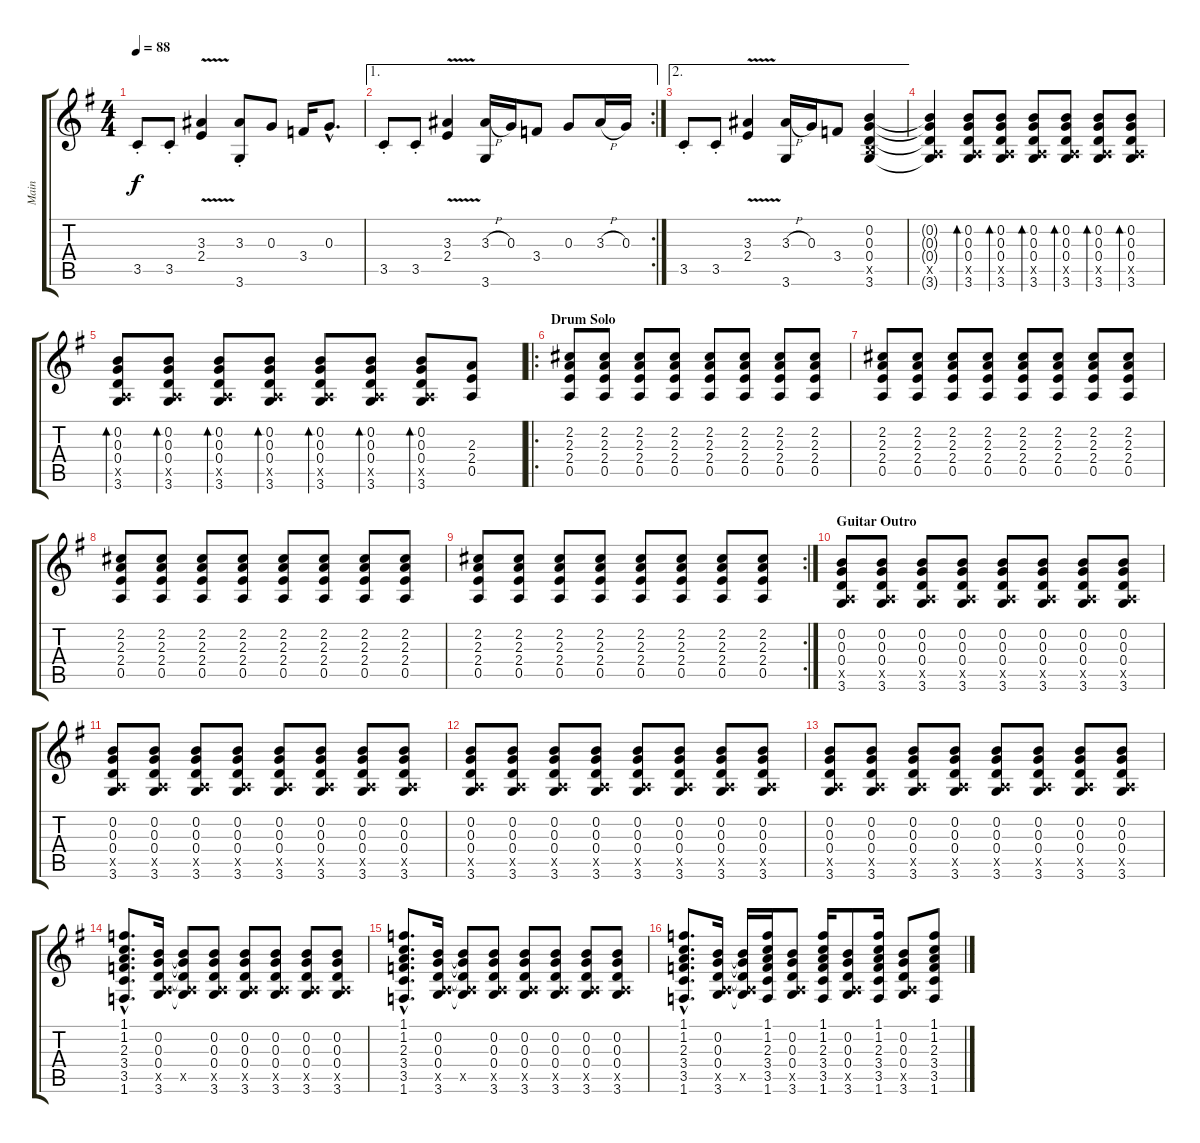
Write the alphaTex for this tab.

\track ("Main" "Main") {instrument overdrivenguitar}
\staff {score tabs}
\tuning (E4 B3 G3 D3 A2 E2) {hide}
\ts (4 4)
\tempo 88
\clef g2
\ks g
3.5{st}.8{dy f} 3.5{st}.8 (3.3{v} 2.4{v}).4 (3.3{st} 3.6{st}).8 0.3.8 3.4.16 0.3{hac}.8{d} |
\ae 1
\rc 2
3.5{st}.8 3.5{st}.8 (3.3{v} 2.4{v}).4 (3.3{h} 3.6).16 0.3.16 3.4.8 0.3.8 3.3{h}.16 0.3.16 |
\ae 2
3.5{st}.8 3.5{st}.8 (3.3{v} 2.4{v}).4 (3.3{h} 3.6).16 0.3.16 3.4.8 (0.2 0.3 0.4 2.5{x} 3.6).4 |
(0.2{t} 0.3{t} 0.4{t} 0.5{x} 3.6{t}).4 (0.2 0.3 0.4 0.5{x} 3.6).8{bd 30} (0.2 0.3 0.4 0.5{x} 3.6).8{bd 30} (0.2 0.3 0.4 0.5{x} 3.6).8{bd 30} (0.2 0.3 0.4 0.5{x} 3.6).8{bd 30} (0.2 0.3 0.4 0.5{x} 3.6).8{bd 30} (0.2 0.3 0.4 0.5{x} 3.6).8{bd 30} |
(0.2 0.3 0.4 0.5{x} 3.6).8{bd 30} (0.2 0.3 0.4 0.5{x} 3.6).8{bd 30} (0.2 0.3 0.4 0.5{x} 3.6).8{bd 30} (0.2 0.3 0.4 0.5{x} 3.6).8{bd 30} (0.2 0.3 0.4 0.5{x} 3.6).8{bd 30} (0.2 0.3 0.4 0.5{x} 3.6).8{bd 30} (0.2 0.3 0.4 0.5{x} 3.6).8{bd 30} (2.3 2.4 0.5).8 |
\ro
\section ("" "Drum Solo")
(2.2 2.3 2.4 0.5).8 (2.2 2.3 2.4 0.5).8 (2.2 2.3 2.4 0.5).8 (2.2 2.3 2.4 0.5).8 (2.2 2.3 2.4 0.5).8 (2.2 2.3 2.4 0.5).8 (2.2 2.3 2.4 0.5).8 (2.2 2.3 2.4 0.5).8 |
(2.2 2.3 2.4 0.5).8 (2.2 2.3 2.4 0.5).8 (2.2 2.3 2.4 0.5).8 (2.2 2.3 2.4 0.5).8 (2.2 2.3 2.4 0.5).8 (2.2 2.3 2.4 0.5).8 (2.2 2.3 2.4 0.5).8 (2.2 2.3 2.4 0.5).8 |
(2.2 2.3 2.4 0.5).8 (2.2 2.3 2.4 0.5).8 (2.2 2.3 2.4 0.5).8 (2.2 2.3 2.4 0.5).8 (2.2 2.3 2.4 0.5).8 (2.2 2.3 2.4 0.5).8 (2.2 2.3 2.4 0.5).8 (2.2 2.3 2.4 0.5).8 |
\rc 2
(2.2 2.3 2.4 0.5).8 (2.2 2.3 2.4 0.5).8 (2.2 2.3 2.4 0.5).8 (2.2 2.3 2.4 0.5).8 (2.2 2.3 2.4 0.5).8 (2.2 2.3 2.4 0.5).8 (2.2 2.3 2.4 0.5).8 (2.2 2.3 2.4 0.5).8 |
\section ("" "Guitar Outro")
(0.2 0.3 0.4 0.5{x} 3.6).8 (0.2 0.3 0.4 0.5{x} 3.6).8 (0.2 0.3 0.4 0.5{x} 3.6).8 (0.2 0.3 0.4 0.5{x} 3.6).8 (0.2 0.3 0.4 0.5{x} 3.6).8 (0.2 0.3 0.4 0.5{x} 3.6).8 (0.2 0.3 0.4 0.5{x} 3.6).8 (0.2 0.3 0.4 0.5{x} 3.6).8 |
(0.2 0.3 0.4 0.5{x} 3.6).8 (0.2 0.3 0.4 0.5{x} 3.6).8 (0.2 0.3 0.4 0.5{x} 3.6).8 (0.2 0.3 0.4 0.5{x} 3.6).8 (0.2 0.3 0.4 0.5{x} 3.6).8 (0.2 0.3 0.4 0.5{x} 3.6).8 (0.2 0.3 0.4 0.5{x} 3.6).8 (0.2 0.3 0.4 0.5{x} 3.6).8 |
(0.2 0.3 0.4 0.5{x} 3.6).8 (0.2 0.3 0.4 0.5{x} 3.6).8 (0.2 0.3 0.4 0.5{x} 3.6).8 (0.2 0.3 0.4 0.5{x} 3.6).8 (0.2 0.3 0.4 0.5{x} 3.6).8 (0.2 0.3 0.4 0.5{x} 3.6).8 (0.2 0.3 0.4 0.5{x} 3.6).8 (0.2 0.3 0.4 0.5{x} 3.6).8 |
(0.2 0.3 0.4 0.5{x} 3.6).8 (0.2 0.3 0.4 0.5{x} 3.6).8 (0.2 0.3 0.4 0.5{x} 3.6).8 (0.2 0.3 0.4 0.5{x} 3.6).8 (0.2 0.3 0.4 0.5{x} 3.6).8 (0.2 0.3 0.4 0.5{x} 3.6).8 (0.2 0.3 0.4 0.5{x} 3.6).8 (0.2 0.3 0.4 0.5{x} 3.6).8 |
(1.1{hac} 1.2{hac} 2.3{hac} 3.4{hac} 3.5{hac} 1.6{hac}).8{d} (0.2 0.3 0.4 0.5{x} 3.6).16 (0.2{t} 0.3{t} 0.4{t} 0.5{x} 3.6{t}).8 (0.2 0.3 0.4 0.5{x} 3.6).8 (0.2 0.3 0.4 0.5{x} 3.6).8 (0.2 0.3 0.4 0.5{x} 3.6).8 (0.2 0.3 0.4 0.5{x} 3.6).8 (0.2 0.3 0.4 0.5{x} 3.6).8 |
(1.1{hac} 1.2{hac} 2.3{hac} 3.4{hac} 3.5{hac} 1.6{hac}).8{d} (0.2 0.3 0.4 0.5{x} 3.6).16 (0.2{t} 0.3{t} 0.4{t} 0.5{x} 3.6{t}).8 (0.2 0.3 0.4 0.5{x} 3.6).8 (0.2 0.3 0.4 0.5{x} 3.6).8 (0.2 0.3 0.4 0.5{x} 3.6).8 (0.2 0.3 0.4 0.5{x} 3.6).8 (0.2 0.3 0.4 0.5{x} 3.6).8 |
(1.1{hac} 1.2{hac} 2.3{hac} 3.4{hac} 3.5{hac} 1.6{hac}).8{d} (0.2 0.3 0.4 0.5{x} 3.6).16 (0.2{t} 0.3{t} 0.4{t} 0.5{x} 3.6{t}).16 (1.1 1.2 2.3 3.4 3.5 1.6).16 (0.2 0.3 0.4 0.5{x} 3.6).8 (1.1 1.2 2.3 3.4 3.5 1.6).16 (0.2 0.3 0.4 0.5{x} 3.6).8 (1.1 1.2 2.3 3.4 3.5 1.6).16 (0.2 0.3 0.4 0.5{x} 3.6).8 (1.1 1.2 2.3 3.4 3.5 1.6).8
